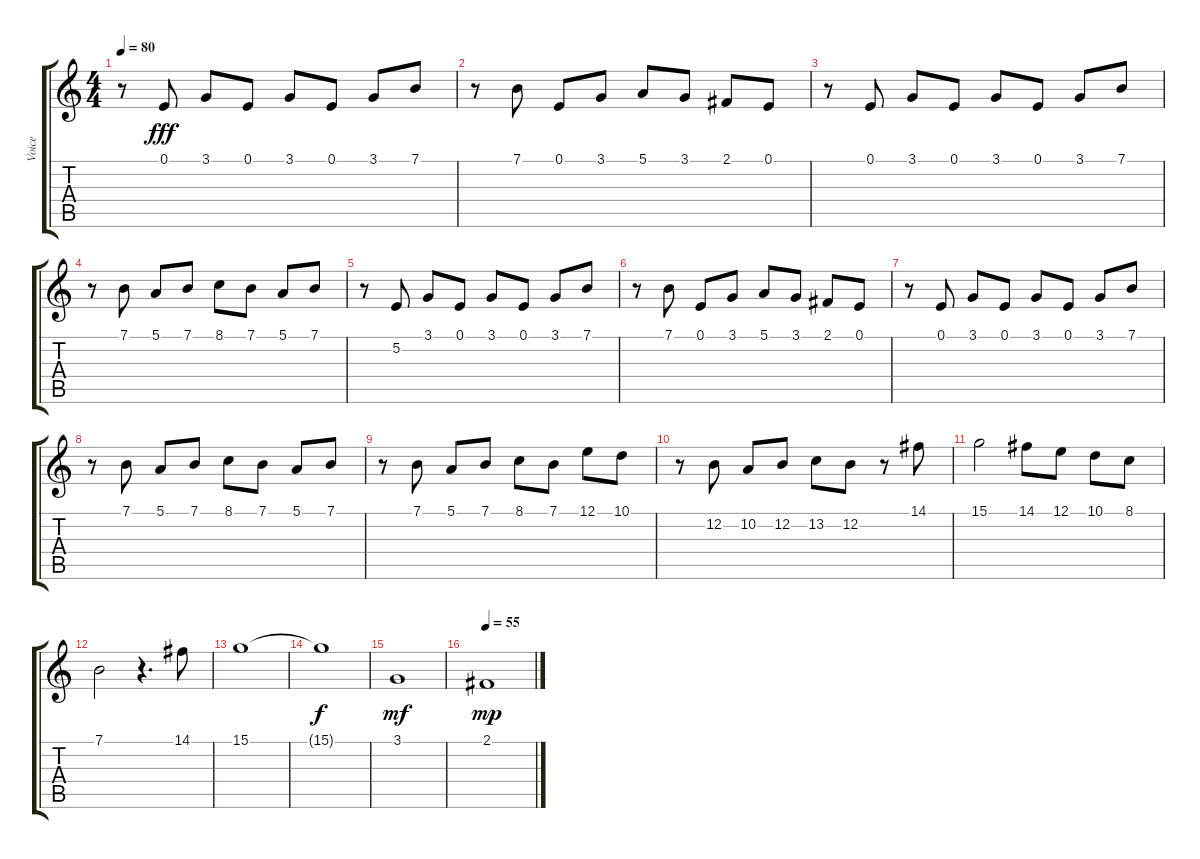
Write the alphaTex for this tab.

\track ("Voice" "Voice") {instrument tenorsax}
\staff {score tabs}
\tuning (E4 B3 G3 D3 A2 E2) {hide}
\ts (4 4)
\tempo 80
\clef g2
\ks c
r.8{dy mf} 0.1.8{dy fff} 3.1.8 0.1.8 3.1.8 0.1.8 3.1.8 7.1.8 |
r.8 7.1.8 0.1.8 3.1.8 5.1.8 3.1.8 2.1.8 0.1.8 |
r.8 0.1.8 3.1.8 0.1.8 3.1.8 0.1.8 3.1.8 7.1.8 |
r.8 7.1.8 5.1.8 7.1.8 8.1.8 7.1.8 5.1.8 7.1.8 |
r.8 5.2.8 3.1.8 0.1.8 3.1.8 0.1.8 3.1.8 7.1.8 |
r.8 7.1.8 0.1.8 3.1.8 5.1.8 3.1.8 2.1.8 0.1.8 |
r.8 0.1.8 3.1.8 0.1.8 3.1.8 0.1.8 3.1.8 7.1.8 |
r.8 7.1.8 5.1.8 7.1.8 8.1.8 7.1.8 5.1.8 7.1.8 |
r.8 7.1.8 5.1.8 7.1.8 8.1.8 7.1.8 12.1.8 10.1.8 |
r.8 12.2.8 10.2.8 12.2.8 13.2.8 12.2.8 r.8 14.1.8 |
15.1.2 14.1.8 12.1.8 10.1.8 8.1.8 |
7.1.2 r.4{d} 14.1.8 |
15.1.1 |
15.1{t}.1{dy f} |
3.1.1{dy mf} |
\tempo 55
2.1.1{dy mp}
